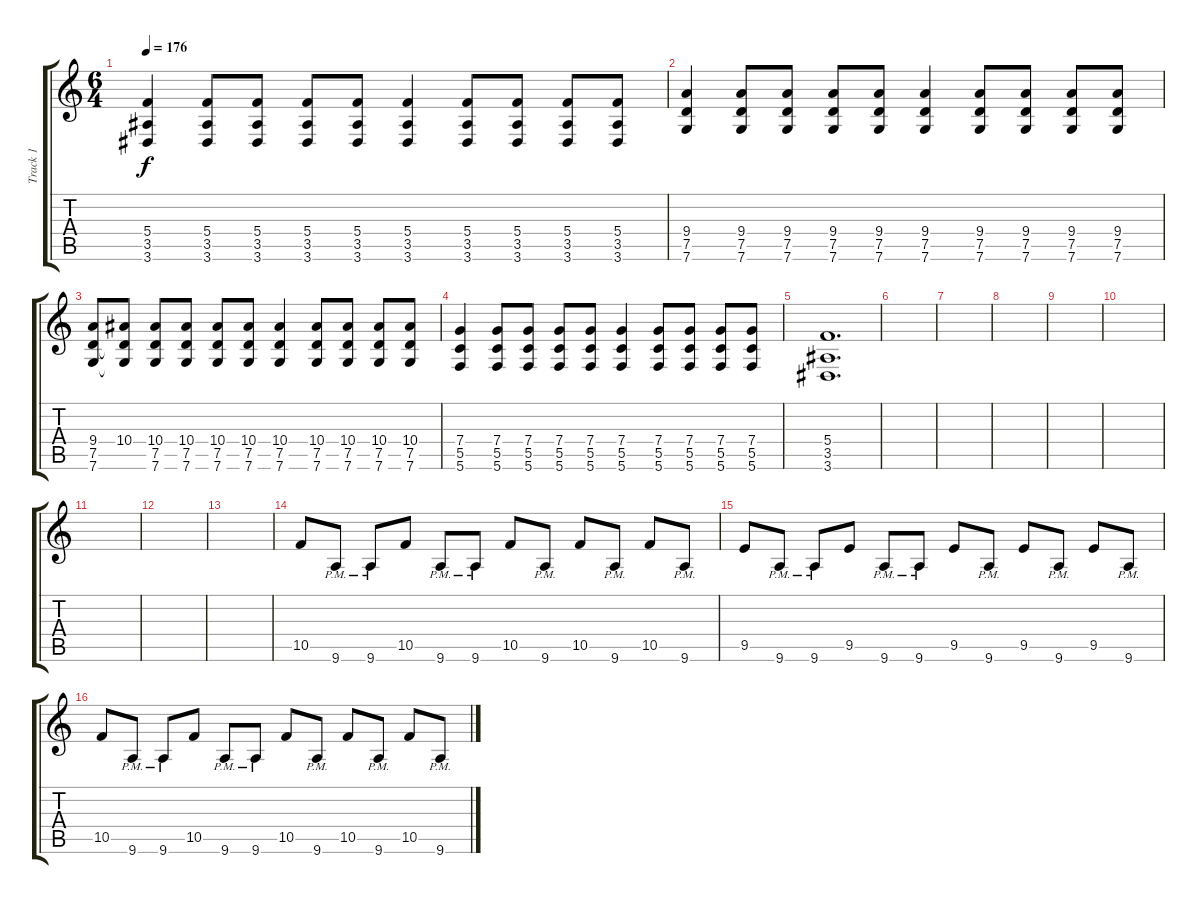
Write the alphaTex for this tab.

\track ("Track 1" "Track 1") {instrument distortionguitar}
\staff {score tabs}
\tuning (D4 A3 F3 C3 G2 C2) {hide}
\ts (6 4)
\tempo 176
\clef g2
\ks c
(5.4 3.5 3.6).4{dy f} (5.4 3.5 3.6).8 (5.4 3.5 3.6).8 (5.4 3.5 3.6).8 (5.4 3.5 3.6).8 (5.4 3.5 3.6).4 (5.4 3.5 3.6).8 (5.4 3.5 3.6).8 (5.4 3.5 3.6).8 (5.4 3.5 3.6).8 |
(9.4 7.5 7.6).4 (9.4 7.5 7.6).8 (9.4 7.5 7.6).8 (9.4 7.5 7.6).8 (9.4 7.5 7.6).8 (9.4 7.5 7.6).4 (9.4 7.5 7.6).8 (9.4 7.5 7.6).8 (9.4 7.5 7.6).8 (9.4 7.5 7.6).8 |
(9.4 7.5 7.6).8 (10.4 7.5{t} 7.6{t}).8 (10.4 7.5 7.6).8 (10.4 7.5 7.6).8 (10.4 7.5 7.6).8 (10.4 7.5 7.6).8 (10.4 7.5 7.6).4 (10.4 7.5 7.6).8 (10.4 7.5 7.6).8 (10.4 7.5 7.6).8 (10.4 7.5 7.6).8 |
(7.4 5.5 5.6).4 (7.4 5.5 5.6).8 (7.4 5.5 5.6).8 (7.4 5.5 5.6).8 (7.4 5.5 5.6).8 (7.4 5.5 5.6).4 (7.4 5.5 5.6).8 (7.4 5.5 5.6).8 (7.4 5.5 5.6).8 (7.4 5.5 5.6).8 |
(5.4 3.5 3.6).1{d} |
|
|
|
|
|
|
|
|
10.5.8 9.6{pm}.8 9.6{pm}.8 10.5.8 9.6{pm}.8 9.6{pm}.8 10.5.8 9.6{pm}.8 10.5.8 9.6{pm}.8 10.5.8 9.6{pm}.8 |
9.5.8 9.6{pm}.8 9.6{pm}.8 9.5.8 9.6{pm}.8 9.6{pm}.8 9.5.8 9.6{pm}.8 9.5.8 9.6{pm}.8 9.5.8 9.6{pm}.8 |
10.5.8 9.6{pm}.8 9.6{pm}.8 10.5.8 9.6{pm}.8 9.6{pm}.8 10.5.8 9.6{pm}.8 10.5.8 9.6{pm}.8 10.5.8 9.6{pm}.8
